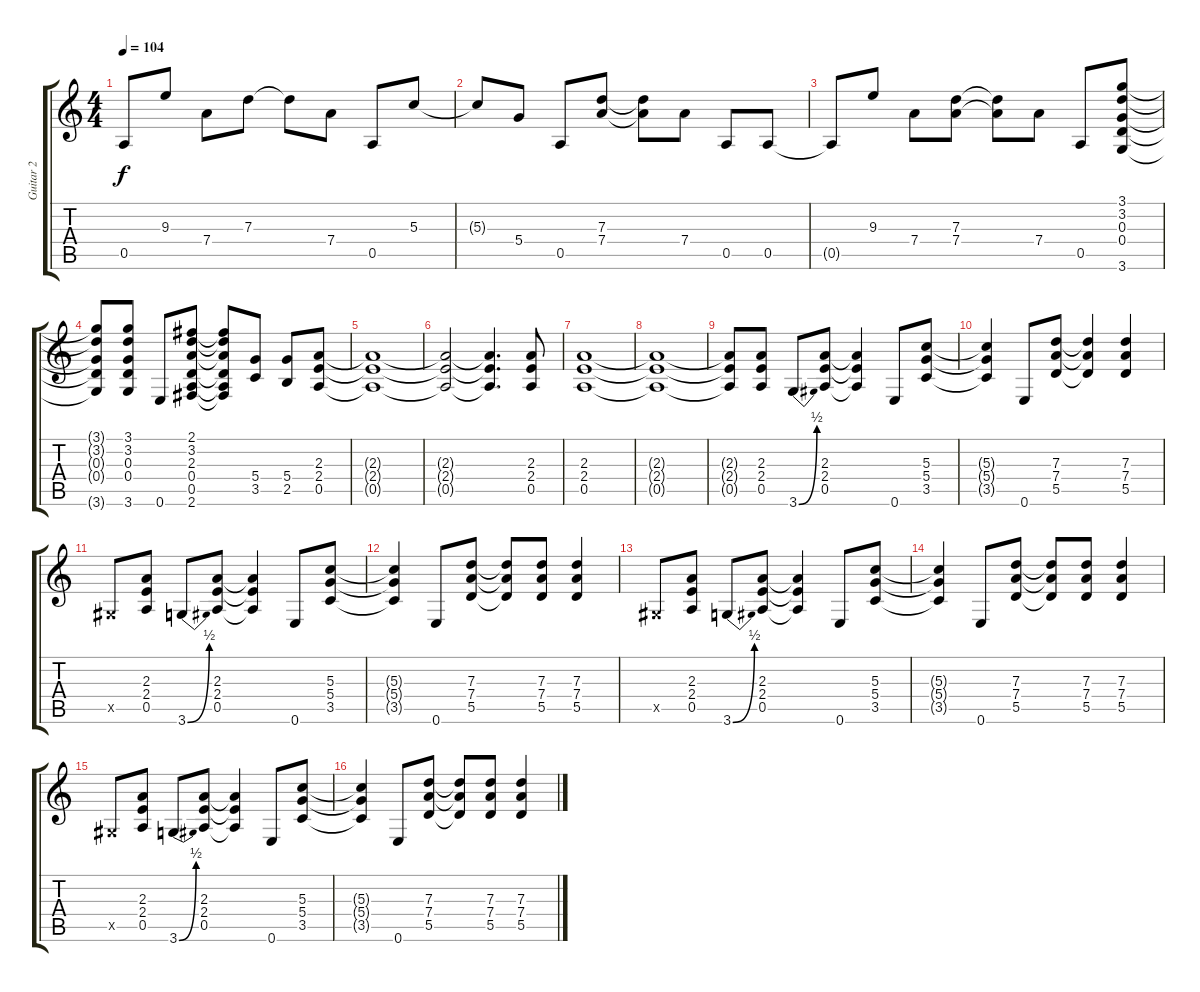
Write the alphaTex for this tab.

\track ("Guitar 2" "Guitar 2") {instrument overdrivenguitar}
\staff {score tabs}
\tuning (E4 B3 G3 D3 A2 E2) {hide}
\ts (4 4)
\tempo 104
\clef g2
\ks c
0.5.8{dy f} 9.3.8 7.4.8 7.3.8 7.3{t}.8 7.4.8 0.5.8 5.3.8 |
5.3{t}.8 5.4.8 0.5.8 (7.3 7.4).8 (7.3{t} 7.4{t}).8 7.4.8 0.5.8 0.5.8 |
0.5{t}.8 9.3.8 7.4.8 (7.3 7.4).8 (7.3{t} 7.4{t}).8 7.4.8 0.5.8 (3.1 3.2 0.3 0.4 3.6).8 |
(3.1{t} 3.2{t} 0.3{t} 0.4{t} 3.6{t}).8 (3.1 3.2 0.3 0.4 3.6).8 0.6.8 (2.1 3.2 2.3 0.4 0.5 2.6).8 (2.1{t} 3.2{t} 2.3{t} 0.4{t} 0.5{t} 2.6{t}).8 (5.4 3.5).8 (5.4 2.5).8 (2.3 2.4 0.5).8 |
(2.3{t} 2.4{t} 0.5{t}).1 |
(2.3{t} 2.4{t} 0.5{t}).2 (2.3{t} 2.4{t} 0.5{t}).4{d} (2.3 2.4 0.5).8 |
(2.3 2.4 0.5).1 |
(2.3{t} 2.4{t} 0.5{t}).1 |
(2.3{t} 2.4{t} 0.5{t}).8 (2.3 2.4 0.5).8 3.6{be (bend 0 0 60 2)}.8 (2.3 2.4 0.5).8 (2.3{t} 2.4{t} 0.5{t}).4 0.6.8 (5.3 5.4 3.5).8 |
(5.3{t} 5.4{t} 3.5{t}).4 0.6.8 (7.3 7.4 5.5).8 (7.3{t} 7.4{t} 5.5{t}).4 (7.3 7.4 5.5).4 |
-1.5{x}.8 (2.3 2.4 0.5).8 3.6{be (bend 0 0 60 2)}.8 (2.3 2.4 0.5).8 (2.3{t} 2.4{t} 0.5{t}).4 0.6.8 (5.3 5.4 3.5).8 |
(5.3{t} 5.4{t} 3.5{t}).4 0.6.8 (7.3 7.4 5.5).8 (7.3{t} 7.4{t} 5.5{t}).8 (7.3 7.4 5.5).8 (7.3 7.4 5.5).4 |
-1.5{x}.8 (2.3 2.4 0.5).8 3.6{be (bend 0 0 60 2)}.8 (2.3 2.4 0.5).8 (2.3{t} 2.4{t} 0.5{t}).4 0.6.8 (5.3 5.4 3.5).8 |
(5.3{t} 5.4{t} 3.5{t}).4 0.6.8 (7.3 7.4 5.5).8 (7.3{t} 7.4{t} 5.5{t}).8 (7.3 7.4 5.5).8 (7.3 7.4 5.5).4 |
-1.5{x}.8 (2.3 2.4 0.5).8 3.6{be (bend 0 0 60 2)}.8 (2.3 2.4 0.5).8 (2.3{t} 2.4{t} 0.5{t}).4 0.6.8 (5.3 5.4 3.5).8 |
(5.3{t} 5.4{t} 3.5{t}).4 0.6.8 (7.3 7.4 5.5).8 (7.3{t} 7.4{t} 5.5{t}).8 (7.3 7.4 5.5).8 (7.3 7.4 5.5).4
